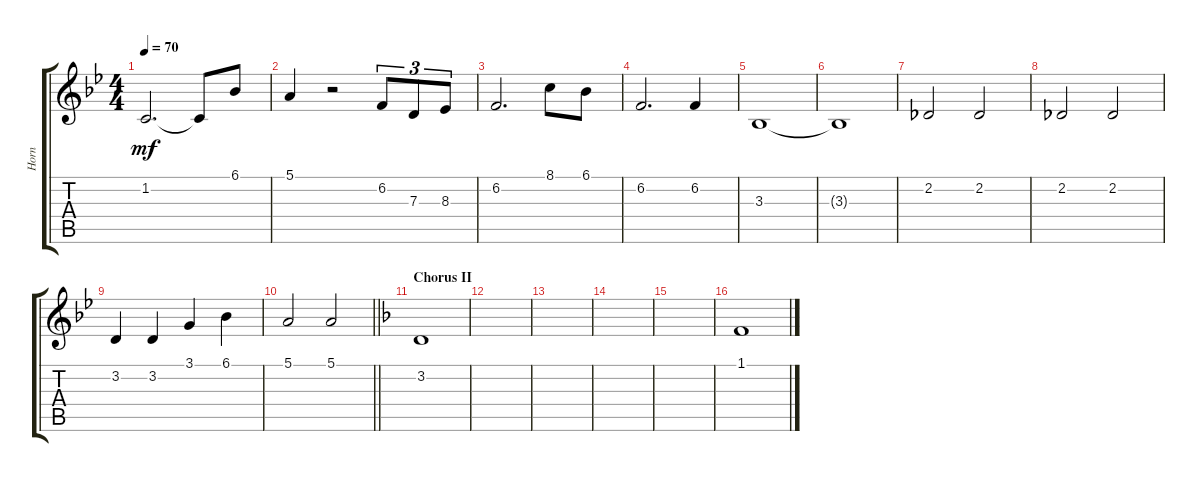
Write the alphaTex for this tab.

\track ("Horn" "Horn") {instrument frenchhorn}
\staff {score tabs}
\tuning (E4 B3 G3 D3 A2 E2) {hide}
\ts (4 4)
\tempo 70
\clef g2
\ks bb
1.2.2{d dy mf} 1.2{t}.8 6.1.8 |
5.1.4 r.2 6.2.8{tu (3 2)} 7.3.8{tu (3 2)} 8.3.8{tu (3 2)} |
6.2.2{d} 8.1.8 6.1.8 |
6.2.2{d} 6.2.4 |
3.3.1 |
3.3{t}.1 |
2.2.2 2.2.2 |
2.2.2 2.2.2 |
3.2.4 3.2.4 3.1.4 6.1.4 |
\barLineRight lightlight
5.1.2 5.1.2 |
\section ("" "Chorus II")
\ks dminor
3.2.1 |
|
|
|
|
1.1.1
